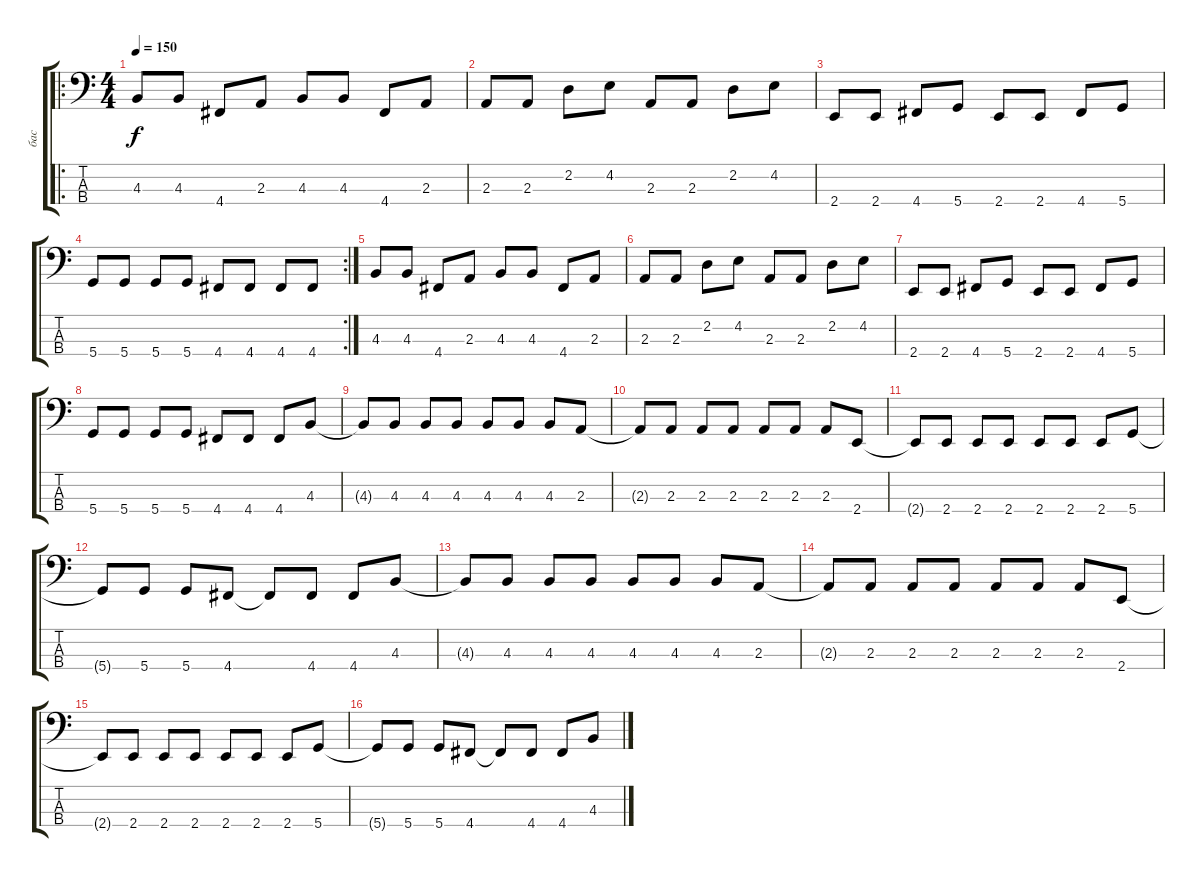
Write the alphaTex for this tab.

\track ("бас" "бас") {instrument electricbassfinger}
\staff {score tabs}
\tuning (F2 C2 G1 D1) {hide}
\ro
\ts (4 4)
\section ("" "")
\tempo 150
\clef f4
\ks c
4.3.8{dy f} 4.3.8 4.4.8 2.3.8 4.3.8 4.3.8 4.4.8 2.3.8 |
2.3.8 2.3.8 2.2.8 4.2.8 2.3.8 2.3.8 2.2.8 4.2.8 |
2.4.8 2.4.8 4.4.8 5.4.8 2.4.8 2.4.8 4.4.8 5.4.8 |
\rc 2
5.4.8 5.4.8 5.4.8 5.4.8 4.4.8 4.4.8 4.4.8 4.4.8 |
4.3.8 4.3.8 4.4.8 2.3.8 4.3.8 4.3.8 4.4.8 2.3.8 |
2.3.8 2.3.8 2.2.8 4.2.8 2.3.8 2.3.8 2.2.8 4.2.8 |
2.4.8 2.4.8 4.4.8 5.4.8 2.4.8 2.4.8 4.4.8 5.4.8 |
5.4.8 5.4.8 5.4.8 5.4.8 4.4.8 4.4.8 4.4.8 4.3.8 |
4.3{t}.8 4.3.8 4.3.8 4.3.8 4.3.8 4.3.8 4.3.8 2.3.8 |
2.3{t}.8 2.3.8 2.3.8 2.3.8 2.3.8 2.3.8 2.3.8 2.4.8 |
2.4{t}.8 2.4.8 2.4.8 2.4.8 2.4.8 2.4.8 2.4.8 5.4.8 |
5.4{t}.8 5.4.8 5.4.8 4.4.8 4.4{t}.8 4.4.8 4.4.8 4.3.8 |
4.3{t}.8 4.3.8 4.3.8 4.3.8 4.3.8 4.3.8 4.3.8 2.3.8 |
2.3{t}.8 2.3.8 2.3.8 2.3.8 2.3.8 2.3.8 2.3.8 2.4.8 |
2.4{t}.8 2.4.8 2.4.8 2.4.8 2.4.8 2.4.8 2.4.8 5.4.8 |
5.4{t}.8 5.4.8 5.4.8 4.4.8 4.4{t}.8 4.4.8 4.4.8 4.3.8
